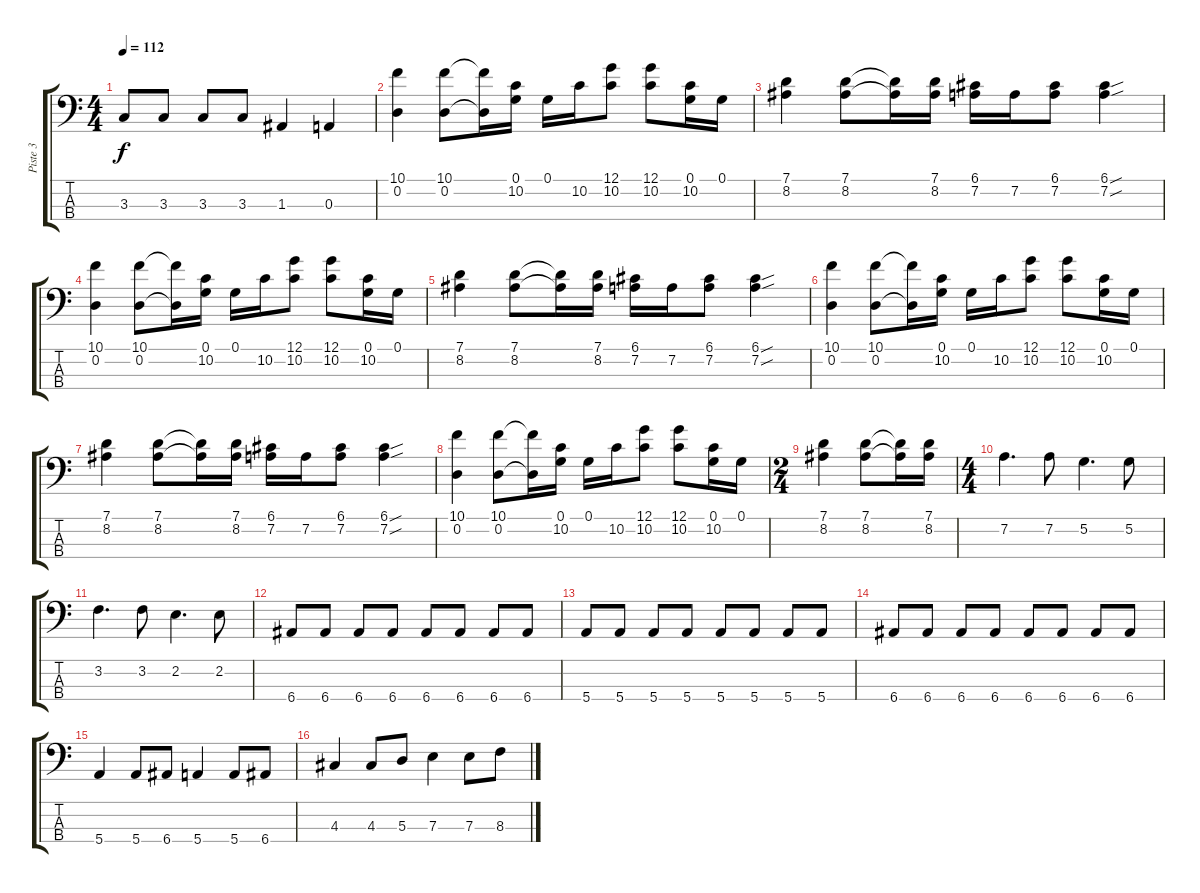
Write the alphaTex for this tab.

\track ("Piste 3" "Piste 3") {instrument electricbassfinger}
\staff {score tabs}
\tuning (G2 D2 A1 E1) {hide}
\ts (4 4)
\tempo 112
\clef f4
\ks c
3.3.8{dy f} 3.3.8 3.3.8 3.3.8 1.3.4 0.3.4 |
(10.1 0.2).4 (10.1 0.2).8 (10.1{t} 0.2{t}).16 (0.1 10.2).16 0.1.16 10.2.16 (12.1 10.2).8 (12.1 10.2).8 (0.1 10.2).16 0.1.16 |
(7.1 8.2).4 (7.1 8.2).8 (7.1{t} 8.2{t}).16 (7.1 8.2).16 (6.1 7.2).16 7.2.16 (6.1 7.2).8 (6.1{sou} 7.2{sou}).4 |
(10.1 0.2).4 (10.1 0.2).8 (10.1{t} 0.2{t}).16 (0.1 10.2).16 0.1.16 10.2.16 (12.1 10.2).8 (12.1 10.2).8 (0.1 10.2).16 0.1.16 |
(7.1 8.2).4 (7.1 8.2).8 (7.1{t} 8.2{t}).16 (7.1 8.2).16 (6.1 7.2).16 7.2.16 (6.1 7.2).8 (6.1{sou} 7.2{sou}).4 |
(10.1 0.2).4 (10.1 0.2).8 (10.1{t} 0.2{t}).16 (0.1 10.2).16 0.1.16 10.2.16 (12.1 10.2).8 (12.1 10.2).8 (0.1 10.2).16 0.1.16 |
(7.1 8.2).4 (7.1 8.2).8 (7.1{t} 8.2{t}).16 (7.1 8.2).16 (6.1 7.2).16 7.2.16 (6.1 7.2).8 (6.1{sou} 7.2{sou}).4 |
(10.1 0.2).4 (10.1 0.2).8 (10.1{t} 0.2{t}).16 (0.1 10.2).16 0.1.16 10.2.16 (12.1 10.2).8 (12.1 10.2).8 (0.1 10.2).16 0.1.16 |
\ts (2 4)
(7.1 8.2).4 (7.1 8.2).8 (7.1{t} 8.2{t}).16 (7.1 8.2).16 |
\ts (4 4)
7.2.4{d} 7.2.8 5.2.4{d} 5.2.8 |
3.2.4{d} 3.2.8 2.2.4{d} 2.2.8 |
6.4.8 6.4.8 6.4.8 6.4.8 6.4.8 6.4.8 6.4.8 6.4.8 |
5.4.8 5.4.8 5.4.8 5.4.8 5.4.8 5.4.8 5.4.8 5.4.8 |
6.4.8 6.4.8 6.4.8 6.4.8 6.4.8 6.4.8 6.4.8 6.4.8 |
5.4.4 5.4.8 6.4.8 5.4.4 5.4.8 6.4.8 |
4.3.4 4.3.8 5.3.8 7.3.4 7.3.8 8.3.8
